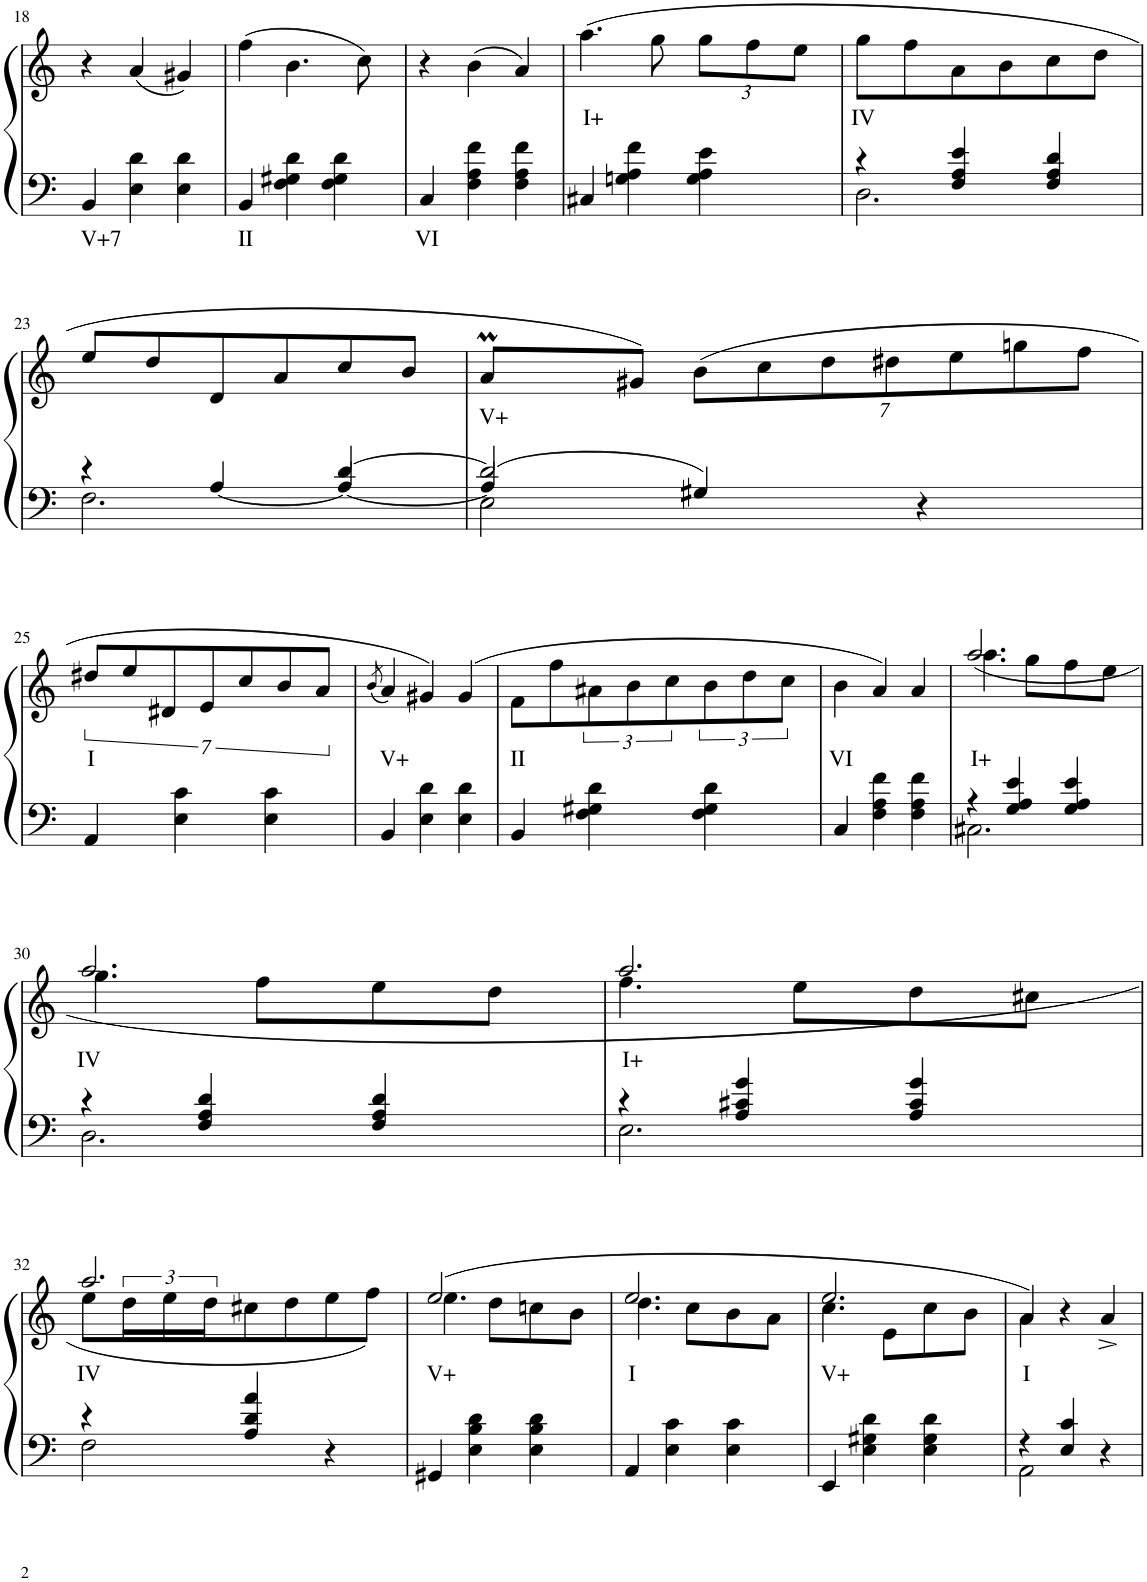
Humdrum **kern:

**kern	**text	**kern	**text
*part1	*part1	*part1	*part1
*staff2	*staff2	*staff1	*staff1
*I"Piano	*	*	*
*I'Pno	*	*	*
!!LO:PB:g=z
*clefF4	*	*clefG2	*
*k[]	*	*k[]	*
*M3/4	*	*M3/4	*
=18	=18	=18	=18
!	!LO:LY:b	!	!
4BB/	V+7	4r	.
4E\ 4d\	.	(4a/	.
4E\ 4d\	.	4g#X/)	.
=19	=19	=19	=19
!	!LO:LY:b	!	!
4BB/	II	(4ff\	.
4F\ 4G#X\ 4d\	.	4.b\	.
4F\ 4G#\ 4d\	.	.	.
.	.	8cc\)	.
=20	=20	=20	=20
!	!LO:LY:b	!	!
4C/	VI	4r	.
4F\ 4A\ 4f\	.	(4b\	.
4F\ 4A\ 4f\	.	4a/)	.
=21	=21	=21	=21
!	!	!	!LO:LY:b
4C#X/	.	(4.aa\	I+
4Gn\ 4A\ 4f\	.	.	.
.	.	8gg\	.
*	*	*Xbrackettup	*
4G\ 4A\ 4e\	.	12gg\L	.
.	.	12ff\	.
.	.	12ee\J	.
=22	=22	=22	=22
*^	*	*	*
!	!	!	!	!LO:LY:b
4r	2.D\	.	8gg\L	IV
.	.	.	8ff\	.
4F/ 4A/ 4e/	.	.	8a\	.
.	.	.	8b\	.
4F/ 4A/ 4d/	.	.	8cc\	.
.	.	.	8dd\J	.
!!LO:LB:g=z
=23	=23	=23	=23	=23
*	*^	*	*	*
4r	2.F\	2ryy	.	8ee/L	.
.	.	.	.	8dd/	.
[<4A/	.	.	.	8d/	.
.	.	.	.	8a/	.
4A/_	.	[4d/	.	8cc/	.
.	.	.	.	8b/J	.
=24	=24	=24	=24	=24	=24
!	!	!	!	!	!LO:LY:b
*	*	*	*	*^	*
*	*	*	*	*	*Xtuplet	*
4A/]	2E\	2d/]	.	8aM/L	24ryy	V+
.	.	.	.	.	24b!	.
.	.	.	.	.	24a!	.
.	.	.	.	8g#X/J)	2ryy	.
*	*	*	*	*tuplet	*	*
4G#X/	.	.	.	(>14b\L	.	.
.	.	.	.	14cc\	.	.
.	.	.	.	14dd\	.	.
.	.	.	.	14dd#X\	.	.
4r	4ryy	4ryy	.	.	.	.
.	.	.	.	14ee\	.	.
.	.	.	.	14ggn\	.	.
.	.	.	.	.	8ryy	.
.	.	.	.	14ff\J	.	.
*v	*v	*v	*	*	*	*
*	*	*v	*v	*
!!LO:LB:g=z
=25	=25	=25	=25
*	*	*brackettup	*
!	!	!	!LO:LY:b
4AA/	.	28%3dd#X/L	I
.	.	28%3ee/	.
.	.	28%3d#X/	.
4E\ 4c\	.	.	.
.	.	28%3e/	.
.	.	28%3cc/	.
4E\ 4c\	.	.	.
.	.	28%3b/	.
.	.	28%3a/J	.
=26	=26	=26	=26
.	.	(8qb/	.
!	!	!	!LO:LY:b
4BB/	.	4a/)	V+
4E\ 4d\	.	4g#X/)	.
4E\ 4d\	.	(4g#/	.
=27	=27	=27	=27
!	!	!	!LO:LY:b
4BB/	.	8f\L	II
.	.	8ff\	.
4F\ 4G#X\ 4d\	.	12a#X\	.
.	.	12b\	.
.	.	12cc\	.
4F\ 4G#\ 4d\	.	12b\	.
.	.	12dd\	.
.	.	12cc\J	.
=28	=28	=28	=28
!	!	!	!LO:LY:b
4C/	.	4b\	VI
4F\ 4A\ 4f\	.	4a/)	.
4F\ 4A\ 4f\	.	4a/	.
=29	=29	=29	=29
*^	*	*	*
!	!	!	!	!LO:LY:b
*	*	*	*^	*
4r	2.C#X\	.	(2.aa/	4.aa\	I+
4G/ 4A/ 4e/	.	.	.	.	.
.	.	.	.	8gg\L	.
4G/ 4A/ 4e/	.	.	.	8ff\	.
.	.	.	.	8ee\J	.
!!LO:LB:g=z	!!
=30	=30	=30	=30	=30	=30
!	!	!	!	!	!LO:LY:b
4r	2.D\	.	2.aa/	4.gg\	IV
4F/ 4A/ 4d/	.	.	.	.	.
.	.	.	.	8ff\L	.
4F/ 4A/ 4d/	.	.	.	8ee\	.
.	.	.	.	8dd\J	.
=31	=31	=31	=31	=31	=31
!	!	!	!	!	!LO:LY:b
4r	2.E\	.	2.aa/	4.ff\	I+
4A/ 4c#X/ 4g/	.	.	.	.	.
.	.	.	.	8ee\L	.
4A/ 4c#/ 4g/	.	.	.	8dd\	.
.	.	.	.	8cc#X\J	.
!!LO:LB:g=z	!!
=32	=32	=32	=32	=32	=32
!	!	!	!	!	!LO:LY:b
4r	2F\	.	2.aa/	8ee\L	IV
.	.	.	.	24dd\L	.
.	.	.	.	24ee\	.
.	.	.	.	24dd\J	.
4A/ 4d/ 4a/	.	.	.	8cc#X\	.
.	.	.	.	8dd\	.
4r	4ryy	.	.	8ee\	.
.	.	.	.	8ff\J)	.
*v	*v	*	*	*	*
=33	=33	=33	=33	=33
!	!	!	!	!LO:LY:b
4GG#X/	.	(2.ee/	4.ee\	V+
4E\ 4B\ 4d\	.	.	.	.
.	.	.	8dd\L	.
4E\ 4B\ 4d\	.	.	8ccn\	.
.	.	.	8b\J	.
=34	=34	=34	=34	=34
!	!	!	!	!LO:LY:b
4AA/	.	2.ee/	4.dd\	I
4E\ 4c\	.	.	.	.
.	.	.	8cc\L	.
4E\ 4c\	.	.	8b\	.
.	.	.	8a\J	.
=35	=35	=35	=35	=35
!	!	!	!	!LO:LY:b
4EE/	.	2.ee/	4.cc\	V+
4E\ 4G#X\ 4d\	.	.	.	.
.	.	.	8e\L	.
4E\ 4G#\ 4d\	.	.	8cc\	.
.	.	.	8b\J	.
=36	=36	=36	=36	=36
*^	*	*	*	*
!	!	!	!	!	!LO:LY:b
4r	2AA\	.	4a/)	4a\	I
4E/ 4c/	.	.	4r	2ryy	.
4r	4ryy	.	4a^/	.	.
*v	*v	*	*	*	*
*	*	*v	*v	*
=	=	=	=
*-	*-	*-	*-
